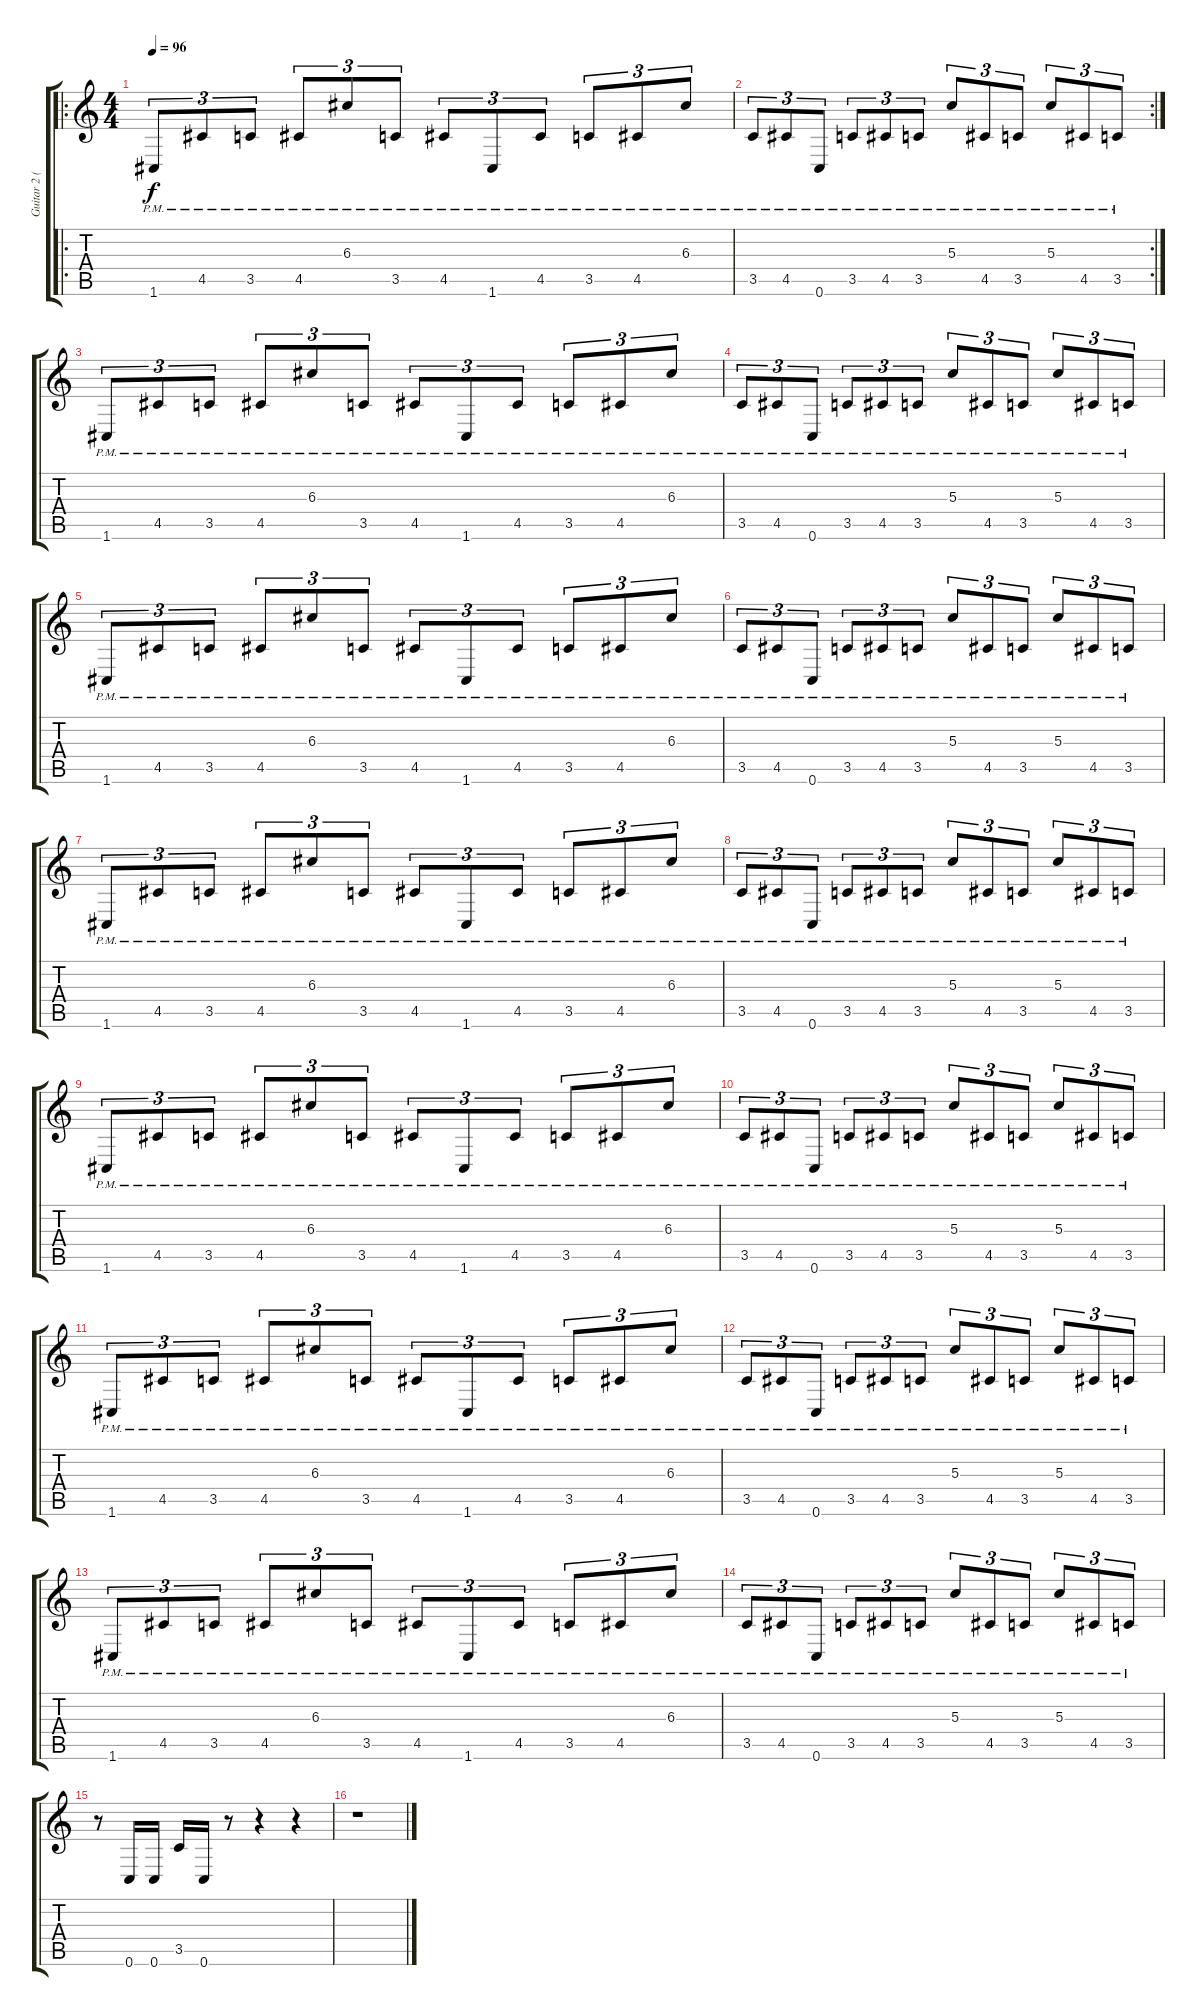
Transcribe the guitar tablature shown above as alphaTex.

\track ("Guitar 2 (Background)" "Guitar 2 (") {instrument electricguitarclean}
\staff {score tabs}
\tuning (E4 B3 G3 D3 A2 C2) {hide}
\ro
\ts (4 4)
\tempo 96
\clef g2
\ks c
1.6{pm}.8{tu (3 2) dy f instrument overdrivenguitar} 4.5{pm}.8{tu (3 2)} 3.5{pm}.8{tu (3 2)} 4.5{pm}.8{tu (3 2)} 6.3{pm}.8{tu (3 2)} 3.5{pm}.8{tu (3 2)} 4.5{pm}.8{tu (3 2)} 1.6{pm}.8{tu (3 2)} 4.5{pm}.8{tu (3 2)} 3.5{pm}.8{tu (3 2)} 4.5{pm}.8{tu (3 2)} 6.3{pm}.8{tu (3 2)} |
\rc 2
3.5{pm}.8{tu (3 2)} 4.5{pm}.8{tu (3 2)} 0.6{pm}.8{tu (3 2)} 3.5{pm}.8{tu (3 2)} 4.5{pm}.8{tu (3 2)} 3.5{pm}.8{tu (3 2)} 5.3{pm}.8{tu (3 2)} 4.5{pm}.8{tu (3 2)} 3.5{pm}.8{tu (3 2)} 5.3{pm}.8{tu (3 2)} 4.5{pm}.8{tu (3 2)} 3.5{pm}.8{tu (3 2)} |
1.6{pm}.8{tu (3 2)} 4.5{pm}.8{tu (3 2)} 3.5{pm}.8{tu (3 2)} 4.5{pm}.8{tu (3 2)} 6.3{pm}.8{tu (3 2)} 3.5{pm}.8{tu (3 2)} 4.5{pm}.8{tu (3 2)} 1.6{pm}.8{tu (3 2)} 4.5{pm}.8{tu (3 2)} 3.5{pm}.8{tu (3 2)} 4.5{pm}.8{tu (3 2)} 6.3{pm}.8{tu (3 2)} |
3.5{pm}.8{tu (3 2)} 4.5{pm}.8{tu (3 2)} 0.6{pm}.8{tu (3 2)} 3.5{pm}.8{tu (3 2)} 4.5{pm}.8{tu (3 2)} 3.5{pm}.8{tu (3 2)} 5.3{pm}.8{tu (3 2)} 4.5{pm}.8{tu (3 2)} 3.5{pm}.8{tu (3 2)} 5.3{pm}.8{tu (3 2)} 4.5{pm}.8{tu (3 2)} 3.5{pm}.8{tu (3 2)} |
1.6{pm}.8{tu (3 2)} 4.5{pm}.8{tu (3 2)} 3.5{pm}.8{tu (3 2)} 4.5{pm}.8{tu (3 2)} 6.3{pm}.8{tu (3 2)} 3.5{pm}.8{tu (3 2)} 4.5{pm}.8{tu (3 2)} 1.6{pm}.8{tu (3 2)} 4.5{pm}.8{tu (3 2)} 3.5{pm}.8{tu (3 2)} 4.5{pm}.8{tu (3 2)} 6.3{pm}.8{tu (3 2)} |
3.5{pm}.8{tu (3 2)} 4.5{pm}.8{tu (3 2)} 0.6{pm}.8{tu (3 2)} 3.5{pm}.8{tu (3 2)} 4.5{pm}.8{tu (3 2)} 3.5{pm}.8{tu (3 2)} 5.3{pm}.8{tu (3 2)} 4.5{pm}.8{tu (3 2)} 3.5{pm}.8{tu (3 2)} 5.3{pm}.8{tu (3 2)} 4.5{pm}.8{tu (3 2)} 3.5{pm}.8{tu (3 2)} |
1.6{pm}.8{tu (3 2)} 4.5{pm}.8{tu (3 2)} 3.5{pm}.8{tu (3 2)} 4.5{pm}.8{tu (3 2)} 6.3{pm}.8{tu (3 2)} 3.5{pm}.8{tu (3 2)} 4.5{pm}.8{tu (3 2)} 1.6{pm}.8{tu (3 2)} 4.5{pm}.8{tu (3 2)} 3.5{pm}.8{tu (3 2)} 4.5{pm}.8{tu (3 2)} 6.3{pm}.8{tu (3 2)} |
3.5{pm}.8{tu (3 2)} 4.5{pm}.8{tu (3 2)} 0.6{pm}.8{tu (3 2)} 3.5{pm}.8{tu (3 2)} 4.5{pm}.8{tu (3 2)} 3.5{pm}.8{tu (3 2)} 5.3{pm}.8{tu (3 2)} 4.5{pm}.8{tu (3 2)} 3.5{pm}.8{tu (3 2)} 5.3{pm}.8{tu (3 2)} 4.5{pm}.8{tu (3 2)} 3.5{pm}.8{tu (3 2)} |
1.6{pm}.8{tu (3 2)} 4.5{pm}.8{tu (3 2)} 3.5{pm}.8{tu (3 2)} 4.5{pm}.8{tu (3 2)} 6.3{pm}.8{tu (3 2)} 3.5{pm}.8{tu (3 2)} 4.5{pm}.8{tu (3 2)} 1.6{pm}.8{tu (3 2)} 4.5{pm}.8{tu (3 2)} 3.5{pm}.8{tu (3 2)} 4.5{pm}.8{tu (3 2)} 6.3{pm}.8{tu (3 2)} |
3.5{pm}.8{tu (3 2)} 4.5{pm}.8{tu (3 2)} 0.6{pm}.8{tu (3 2)} 3.5{pm}.8{tu (3 2)} 4.5{pm}.8{tu (3 2)} 3.5{pm}.8{tu (3 2)} 5.3{pm}.8{tu (3 2)} 4.5{pm}.8{tu (3 2)} 3.5{pm}.8{tu (3 2)} 5.3{pm}.8{tu (3 2)} 4.5{pm}.8{tu (3 2)} 3.5{pm}.8{tu (3 2)} |
1.6{pm}.8{tu (3 2)} 4.5{pm}.8{tu (3 2)} 3.5{pm}.8{tu (3 2)} 4.5{pm}.8{tu (3 2)} 6.3{pm}.8{tu (3 2)} 3.5{pm}.8{tu (3 2)} 4.5{pm}.8{tu (3 2)} 1.6{pm}.8{tu (3 2)} 4.5{pm}.8{tu (3 2)} 3.5{pm}.8{tu (3 2)} 4.5{pm}.8{tu (3 2)} 6.3{pm}.8{tu (3 2)} |
3.5{pm}.8{tu (3 2)} 4.5{pm}.8{tu (3 2)} 0.6{pm}.8{tu (3 2)} 3.5{pm}.8{tu (3 2)} 4.5{pm}.8{tu (3 2)} 3.5{pm}.8{tu (3 2)} 5.3{pm}.8{tu (3 2)} 4.5{pm}.8{tu (3 2)} 3.5{pm}.8{tu (3 2)} 5.3{pm}.8{tu (3 2)} 4.5{pm}.8{tu (3 2)} 3.5{pm}.8{tu (3 2)} |
1.6{pm}.8{tu (3 2)} 4.5{pm}.8{tu (3 2)} 3.5{pm}.8{tu (3 2)} 4.5{pm}.8{tu (3 2)} 6.3{pm}.8{tu (3 2)} 3.5{pm}.8{tu (3 2)} 4.5{pm}.8{tu (3 2)} 1.6{pm}.8{tu (3 2)} 4.5{pm}.8{tu (3 2)} 3.5{pm}.8{tu (3 2)} 4.5{pm}.8{tu (3 2)} 6.3{pm}.8{tu (3 2)} |
3.5{pm}.8{tu (3 2)} 4.5{pm}.8{tu (3 2)} 0.6{pm}.8{tu (3 2)} 3.5{pm}.8{tu (3 2)} 4.5{pm}.8{tu (3 2)} 3.5{pm}.8{tu (3 2)} 5.3{pm}.8{tu (3 2)} 4.5{pm}.8{tu (3 2)} 3.5{pm}.8{tu (3 2)} 5.3{pm}.8{tu (3 2)} 4.5{pm}.8{tu (3 2)} 3.5{pm}.8{tu (3 2)} |
r.8 0.6.16 0.6.16 3.5.16 0.6.16 r.8 r.4 r.4 |
r.1
